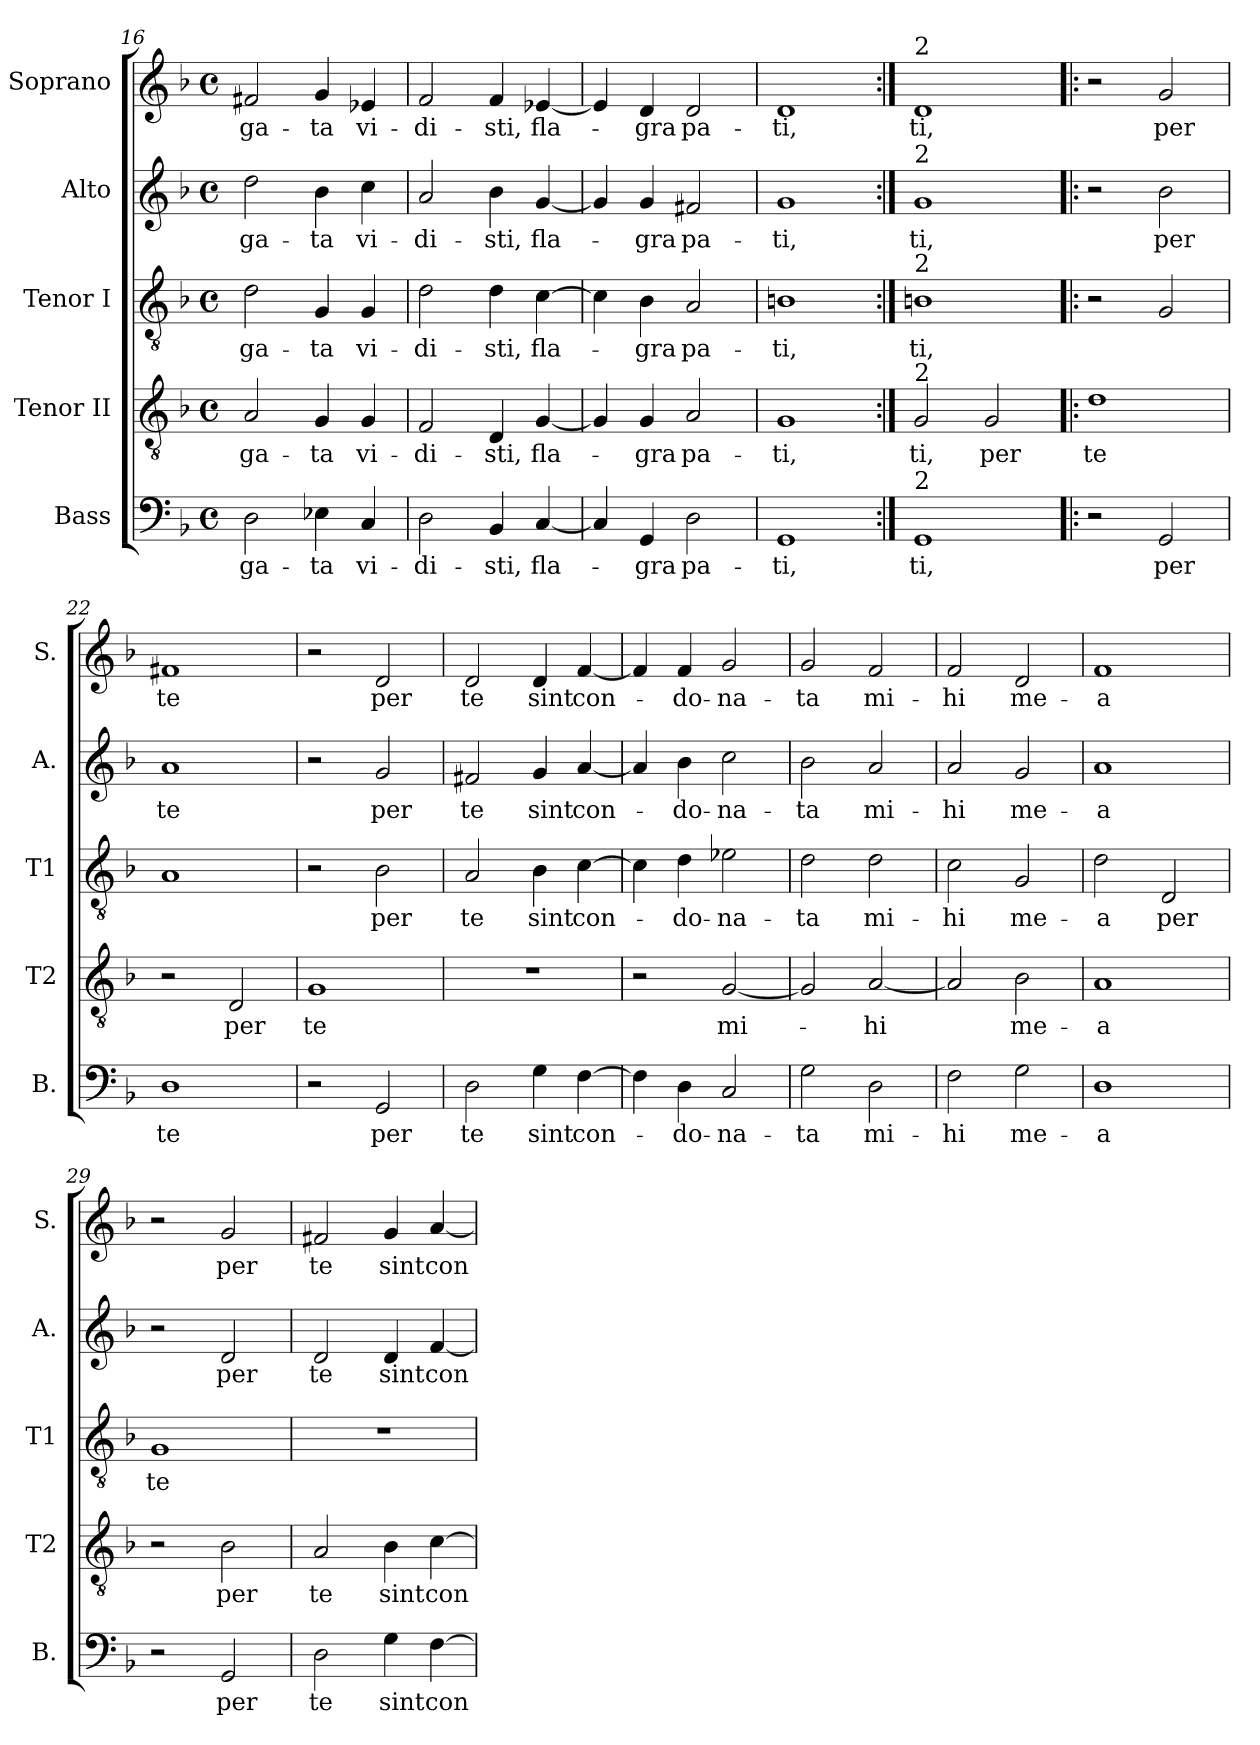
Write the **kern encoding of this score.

**kern	**text	**kern	**text	**kern	**text	**kern	**text	**kern	**text
*part5	*part5	*part4	*part4	*part3	*part3	*part2	*part2	*part1	*part1
*staff5	*staff5	*staff4	*staff4	*staff3	*staff3	*staff2	*staff2	*staff1	*staff1
*I"Bass	*	*I"Tenor II	*	*I"Tenor I	*	*I"Alto	*	*I"Soprano	*
*I'B.	*	*I'T2	*	*I'T1	*	*I'A.	*	*I'S.	*
*clefF4	*	*clefGv2	*	*clefGv2	*	*clefG2	*	*clefG2	*
*k[b-]	*	*k[b-]	*	*k[b-]	*	*k[b-]	*	*k[b-]	*
*F:	*	*F:	*	*F:	*	*F:	*	*F:	*
*M4/4	*	*M4/4	*	*M4/4	*	*M4/4	*	*M4/4	*
*met(c)	*	*met(c)	*	*met(c)	*	*met(c)	*	*met(c)	*
=16	=16	=16	=16	=16	=16	=16	=16	=16	=16
2D\	-ga-	2A/	-ga-	2d\	-ga-	2dd\	-ga-	2f#X/	-ga-
4E-X\	-ta	4G/	-ta	4G/	-ta	4b-\	-ta	4g/	-ta
4C/	vi-	4G/	vi-	4G/	vi-	4cc\	vi-	4e-X/	vi-
=17	=17	=17	=17	=17	=17	=17	=17	=17	=17
2D\	-di-	2F/	-di-	2d\	-di-	2a/	-di-	2f/	-di-
4BB-/	-sti,	4D/	-sti,	4d\	-sti,	4b-\	-sti,	4f/	-sti,
[<4C/	fla-	[4G/	fla-	[>4c\	fla-	[4g/	fla-	[<4e-X/	fla-
=18	=18	=18	=18	=18	=18	=18	=18	=18	=18
4C/]	.	4G/]	.	4c\]	.	4g/]	.	4e-/]	.
4GG/	-gra	4G/	-gra	4B-\	-gra	4g/	-gra	4d/	-gra
2D\	pa-	2A/	pa-	2A/	pa-	2f#X/	pa-	2d/	pa-
=19	=19	=19	=19	=19	=19	=19	=19	=19	=19
1GG	-ti,	1G	-ti,	1Bn	-ti,	1g	-ti,	1d	-ti,
=20:|!	=20:|!	=20:|!	=20:|!	=20:|!	=20:|!	=20:|!	=20:|!	=20:|!	=20:|!
!	!	!	!	!	!	!	!	!LO:TX:a:t=2	!
!	!	!	!	!	!	!LO:TX:a:t=2	!	!	!
!	!	!	!	!LO:TX:a:t=2	!	!	!	!	!
!	!	!LO:TX:a:t=2	!	!	!	!	!	!	!
!LO:TX:a:t=2	!	!	!	!	!	!	!	!	!
1GG	ti,	2G/	ti,	1Bn	ti,	1g	ti,	1d	ti,
.	.	2G/	per	.	.	.	.	.	.
!!LO:PB:g=z
=21!|:	=21!|:	=21!|:	=21!|:	=21!|:	=21!|:	=21!|:	=21!|:	=21!|:	=21!|:
2r	.	1d	te	2r	.	2r	.	2r	.
2GG/	per	.	.	2G/	.	2b-\	per	2g/	per
=22	=22	=22	=22	=22	=22	=22	=22	=22	=22
1D	te	2r	.	1A	.	1a	te	1f#X	te
.	.	2D/	per	.	.	.	.	.	.
=23	=23	=23	=23	=23	=23	=23	=23	=23	=23
2r	.	1G	te	2r	.	2r	.	2r	.
2GG/	per	.	.	2B-\	per	2g/	per	2d/	per
=24	=24	=24	=24	=24	=24	=24	=24	=24	=24
2D\	te	1r	.	2A/	te	2f#X/	te	2d/	te
4G\	sint	.	.	4B-\	sint	4g/	sint	4d/	sint
[4F\	con-	.	.	[>4c\	con-	[<4a/	con-	[<4f/	con-
=25	=25	=25	=25	=25	=25	=25	=25	=25	=25
4F\]	.	2r	.	4c\]	.	4a/]	.	4f/]	.
4D\	-do-	.	.	4d\	-do-	4b-\	-do-	4f/	-do-
2C/	-na-	[2G/	mi-	2e-X\	-na-	2cc\	-na-	2g/	-na-
=26	=26	=26	=26	=26	=26	=26	=26	=26	=26
2G\	-ta	2G/]	.	2d\	-ta	2b-\	-ta	2g/	-ta
2D\	mi-	[<2A/	-hi	2d\	mi-	2a/	mi-	2f/	mi-
=27	=27	=27	=27	=27	=27	=27	=27	=27	=27
2F\	-hi	2A/]	.	2c\	-hi	2a/	-hi	2f/	-hi
2G\	me-	2B-\	me-	2G/	me-	2g/	me-	2d/	me-
=28	=28	=28	=28	=28	=28	=28	=28	=28	=28
1D	-a	1A	-a	2d\	-a	1a	-a	1f	-a
.	.	.	.	2D/	per	.	.	.	.
!!LO:LB:g=z
=29	=29	=29	=29	=29	=29	=29	=29	=29	=29
2r	.	2r	.	1G	te	2r	.	2r	.
2GG/	per	2B-\	per	.	.	2d/	per	2g/	per
=30	=30	=30	=30	=30	=30	=30	=30	=30	=30
2D\	te	2A/	te	1r	.	2d/	te	2f#X/	te
4G\	sint	4B-\	sint	.	.	4d/	sint	4g/	sint
[4F\	con-	[>4c\	con-	.	.	[<4f/	con-	[<4a/	con-
=	=	=	=	=	=	=	=	=	=
*-	*-	*-	*-	*-	*-	*-	*-	*-	*-
